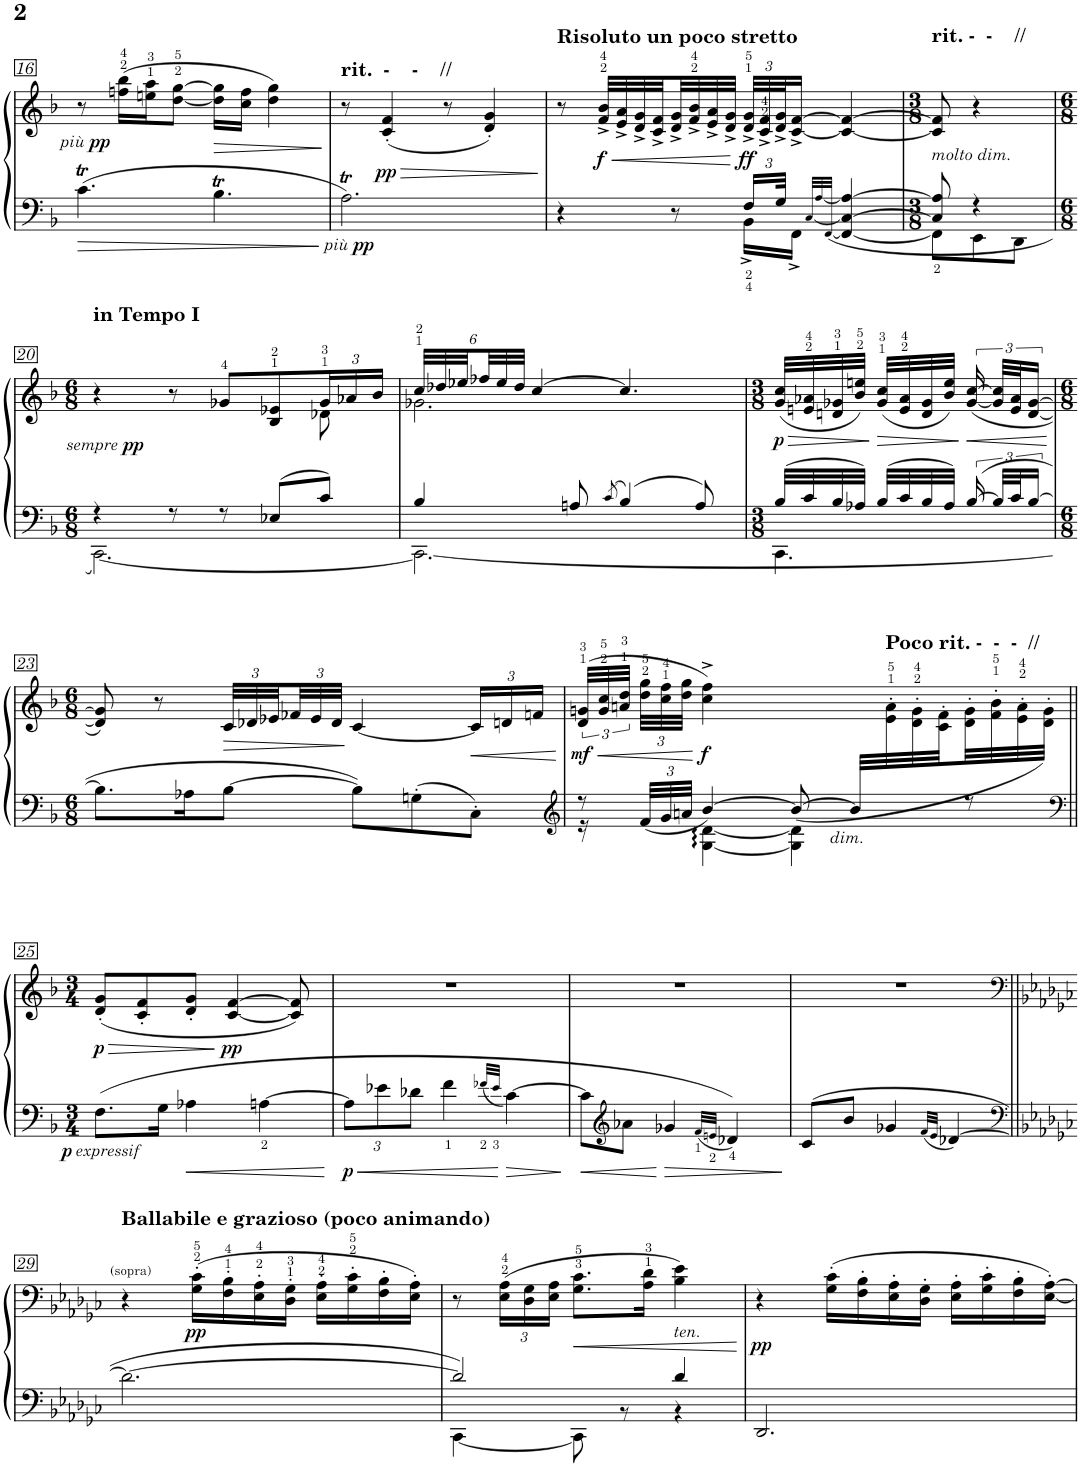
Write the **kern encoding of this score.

**kern	**kern	**dynam
*part1	*part1	*part1
*staff2	*staff1	*staff1/2
*I"III	*	*
!!LO:PB:g=z
*clefF4	*clefG2	*
*k[b-]	*k[b-]	*
*M6/8	*M6/8	*
=16	=16	=16
!	!	!LO:HP:b=2
!	!	!LO:DY:n=1:b
!	!	!LO:DY:n=2:b
4.cT\	8r	> other-dynamics pp
.	(16ffn\ 16bb-\LL	.
.	16een\ 16aa\J	.
.	[8dd\ [8gg\J	.
!	!	!LO:HP:b
4.B-T\	16dd\] 16gg\]LL	>
.	16cc\ 16ff\JJ	.
.	4dd\ 4gg\)	.
.	.	]
=17	=17	=17
!	!LO:TX:a:B:t=rit.  -    -    //	!
!	!	!LO:DY:b=2
!	!	!LO:DY:n=1:b=2
2.At\	8r	other-dynamics pp
!	!	!LO:HP:b
!	!	!LO:DY:n=2:b
.	(4c/' 4f/'	> pp
.	8r	.
.	4d/' 4g/')	.
.	.	]
=18	=18	=18
*^	*	*
!	!	!LO:TX:a:B:t=Risoluto un poco stretto	!
4r	4.ryy	8r	.
!	!	!	!LO:HP:b
!	!	!	!LO:DY:n=1:b
.	.	32f/^ 32b-/^LLL	< f
.	.	32e/^ 32a/^	.
.	.	32d/^ 32g/^	.
.	.	32c/^ 32f/^	.
8r	.	32d/^ 32g/^	.
.	.	32f/^ 32b-/^	.
.	.	32e/^ 32a/^	.
.	.	32d/^ 32g/^JJJ	.
*	*Xbrackettup	*Xbrackettup	*
!	!	!	!LO:DY:n=2:b
16BB-^\LL	24F/LL	48d/^ 48g/^LLL	] ff
.	.	48c/^ 48f/^	.
.	48G/JJk	48d/^ 48g/^J	.
16FF^<\JJ	4ryy	[16c/^ [16f/^JJ	.
[32qC/LLL	.	.	.
[32qA/	.	.	.
[32qFF/JJJ	.	.	.
4FF/_ 4C/_ 4A/_	.	4c/_ 4f/_	.
.	16ryy	.	.
=19	=19	=19	=19
*M3/8	*	*M3/8	*
!	!	!LO:TX:a:B:t=rit. -  -    //	!
!	!	!LO:TX:b:i:t=molto dim.	!
8C/] 8A/]	8FF\L]	8c/] 8f/]	.
4r	8EE\	4r	.
.	8DD\J	.	.
!!LO:LB:g=z
=20	=20	=20	=20
*M6/8	*	*M6/8	*
*	*	*^	*
!	!	!LO:TX:a:B:t=in Tempo I	!	!
!	!	!	!	!LO:DY:b
!	!	!	!	!LO:DY:n=1:b
4r	[2.CC\	4r	8ryy	other-dynamics pp
*	*	*v	*v	*
8r	.	8r	.
8r	.	8g-X/L	.
8E-X/L	.	8B-/ 8e-X/	.
*	*	*^	*
8c/J	.	24g-/L	8d-X\	.
.	.	24a-X/	.	.
.	.	24b-/JJ	.	.
=21	=21	=21	=21	=21
4B-/	2.CC\_	48cc/LLL	2.g-X\	.
.	.	48dd-X/	.	.
.	.	48ee-X/JJ	.	.
.	.	48ff-X/LL	.	.
.	.	48ee-/	.	.
.	.	48dd-/JJJ	.	.
.	.	[4cc/	.	.
8An/	.	.	.	.
8qc/	.	.	.	.
4B-/	.	4.cc/]	.	.
8A/	.	.	.	.
*	*	*v	*v	*
=22	=22	=22	=22
*M3/8	*	*M3/8	*
!	!	!	!LO:HP:b
!	!	!	!LO:DY:n=1:b
32B-/LLL	4.CC\	(32g/ 32cc/LLL	> p
32c/	.	32en/ 32a-X/	.
32B-/	.	32dn/ 32g-X/	.
32A-X/JJJ	.	32b-/ 32een/JJJ)	.
!	!	!	!LO:HP:n=1:b
32B-/LLL	.	(32g-/ 32cc/LLL	[ >
32c/	.	32e/ 32a-/	.
32B-/	.	32d/ 32g-/	.
32A-/JJJ	.	32b-/ 32ee/JJJ)	.
*brackettup	*	*brackettup	*
!	!	!	!LO:HP:n=1:b
[24B-/	.	([24g-/ [24cc/	] <
48B-/LLL]	.	48g-/] 48cc/]LLL	.
48c/J	.	48e/ 48a-/J	.
[24B-/JJ	.	[24d/ [24g-/JJ	.
*v	*v	*	*
.	.	]
!!LO:LB:g=z
=23	=23	=23
*M6/8	*M6/8	*
8.B-\L]	8d/] 8g-/])	.
.	8r	.
16A-X\K	.	.
*	*Xbrackettup	*
!	!	!LO:HP:b
[8B-\J	48c/LLL	>
.	48d-X/	.
.	48e-X/JJ	.
.	48f-X/LL	.
.	48e-/	.
.	48d-/JJJ	.
8B-\L]	[4c/	[
8Gn'\	.	.
!	!	!LO:HP:b
8C'\J	24c/LL]	<
.	24dn/	.
.	24fn/JJ	.
.	.	]
=24	=24	=24
*clefG2	*	*
*^	*	*
*	*	*brackettup	*
!	!	!	!LO:HP:b
*	*	*^	*
!	!	!	!	!LO:DY:n=1:b
8r	16r	(48d/ 48gn/LLL	32ryy	< mf
.	.	48g/ 48cc/	.	.
*	*	*v	*v	*
.	.	48an/ 48dd/JJJ	.
*	*Xbrackettup	*Xbrackettup	*
.	48f/LLL	48dd\ 48gg\LLL	.
.	48g/	48cc\ 48ff\	.
.	48an/JJJ	48dd\ 48gg\JJJ	.
!	!	!	!LO:DY:n=2:b
[4G\ [<4d\	[4b-/	4cc\^ 4ff\^)	[ f
4G\] 4d\]	(8b-/_	8ryy	.
!	!LO:TX:b:i:t=dim.	!	!
.	32b-/LLL]	8ryy	.
*	*	*^	*
!	!	!	!LO:TX:a:B:t=Poco rit. -  -  -  //	!
.	8..ryy	.	32e\'>>> 32a\'>>>	.
.	.	.	32d\'>>> 32g\'>>>	.
.	.	.	32c\'> 32f\'>	.
8r	.	8ryy	32d\'> 32g\'>	.
.	.	.	32f\'>>> 32b-\'>>>	.
.	.	.	32e\'>>> 32a\'>>>	.
.	.	.	32d\'> 32g\'>JJJ)	.
*v	*v	*	*	*
*	*v	*v	*
!!LO:LB:g=z
=25||	=25||	=25||
*clefF4	*	*
*M3/4	*M3/4	*
*	*^	*
!	!	!	!LO:HP:b
!	!	!	!LO:DY:n=1:b=2
!	!	!	!LO:DY:n=2:b=2
!	!	!	!LO:DY:n=3:b
*	*v	*v	*
8.F\L	(8d/' 8g/'L	> p other-dynamics p
.	8c/' 8f/'	.
16G\Jk	.	.
4A-X\	8d/' 8g/'J	.
!	!	!LO:DY:n=4:b
.	[4c/ [4f/	[ pp
[4An\	.	.
.	8c/] 8f/])	.
.	.	]
=26	=26	=26
!	!	!LO:DY:b=2
12A\L]	2.r	p
12e-X\	.	.
12d-X\J	.	.
4f\	.	.
32qf-X/LLL	.	.
32qe-/JJJ	.	.
[4c\	.	.
=27	=27	=27
8c\L]	2.r	.
*clefG2	*	*
8a-X\J	.	.
!	!	!LO:HP:b=2
4g-X/	.	>
32qf/LLL	.	.
32qen/JJJ	.	.
4d-X/	.	.
=28	=28	=28
8c/L	2.r	.
8b-/J	.	.
4g-X/	.	.
32qf/LLL	.	.
32qe/JJJ	.	.
[>4d-X/	.	.
!!LO:LB:g=z
=29||	=29||	=29||
*clefF4	*clefF4	*
*k[b-e-a-d-g-c-]	*k[b-e-a-d-g-c-]	*
!	!LO:TX:a:B:t=Ballabile e grazioso (poco animando)	!
!	!LO:TX:a:t=(sopra)	!
2.d-\_	4r	.
!	!	!LO:DY:b
.	(16G-\' 16c-\'LL	pp
.	16F\' 16B-\'	.
.	16E-\' 16A-\'	.
.	16D-\' 16G-\'JJ	.
.	16E-\' 16A-\'LL	.
.	16G-\' 16c-\'	.
.	16F\' 16B-\'	.
.	16E-\' 16A-\'JJ)	.
=30	=30	=30
*^	*	*
2d-/]	[4CC-\	8r	.
.	.	(24E-\ 24A-\LL	.
.	.	24D-\ 24G-\	.
.	.	24E-\ 24A-\JJ	.
.	8CC-\]	8.G-\ 8.c-\L	.
.	8r	.	.
.	.	16A-\ 16d-\Jk	.
!	!	!LO:TX:b:i:t=ten.	!
4d-/	4r	4B-\ 4e-\)	.
*v	*v	*	*
.	.	]
=31	=31	=31
!	!	!LO:DY:b
2.DD-/	4r	pp
.	(16G-\' 16c-\'LL	.
.	16F\' 16B-\'	.
.	16E-\' 16A-\'	.
.	16D-\' 16G-\'JJ	.
.	16E-\' 16A-\'LL	.
.	16G-\' 16c-\'	.
.	16F\' 16B-\'	.
.	[16E-\' [16A-\'JJ)	.
=	=	=
*-	*-	*-
